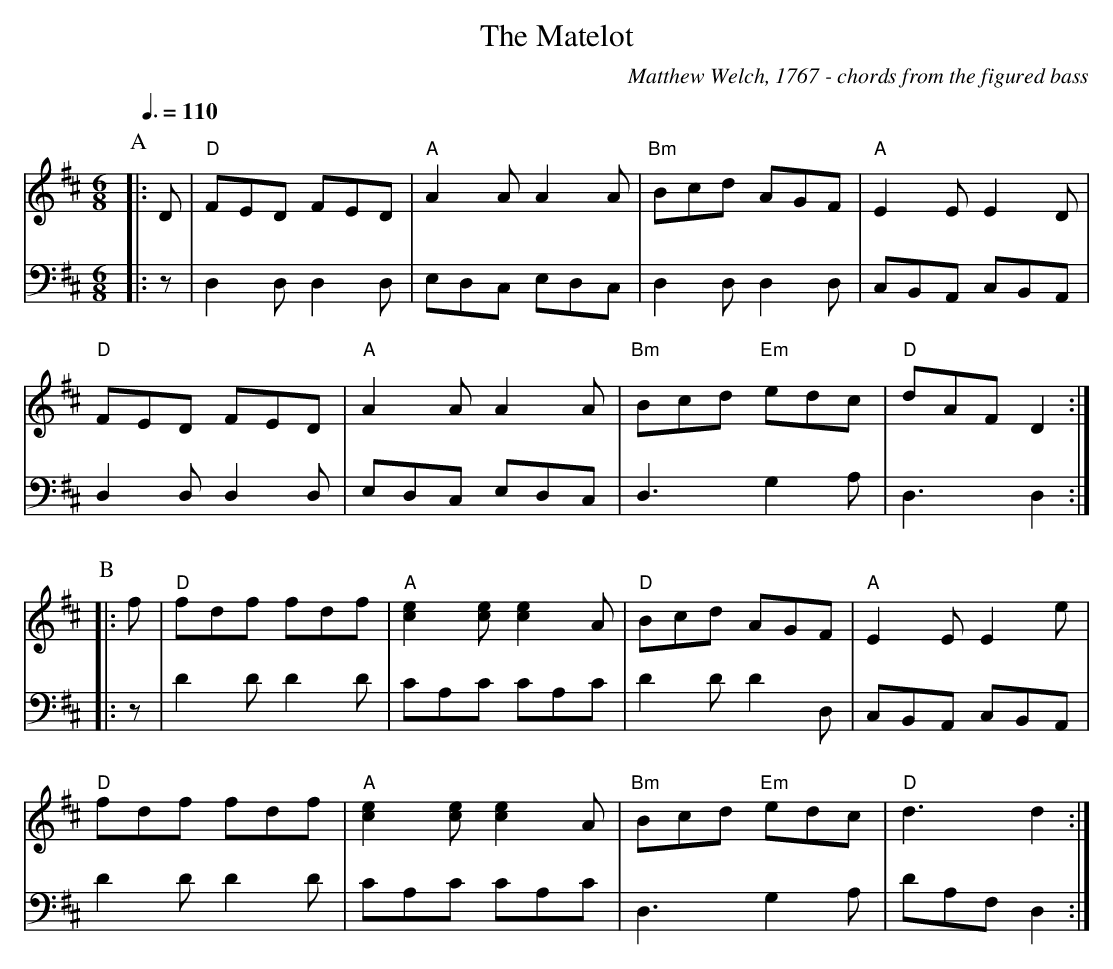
X:1
T:The Matelot
C:Matthew Welch, 1767 - chords from the figured bass
M:6/8
L:1/8
Q:3/8=110
K:D
P:A
V:1
|: D | "D"FED FED | "A"A2A A2A | "Bm"Bcd AGF | "A"E2E E2D |
"D"FED FED | "A"A2A A2A | "Bm"Bcd "Em"edc | "D"dAF D2 :|
V:2 bass octave=-2
|: z | d2d d2d | edc edc | d2d d2d | cBA cBA |
d2d d2d | edc edc | d3 g2a | d3 d2 :|
P:B
V:1
|: f | "D"fdf fdf | "A"[ce]2[ce] [ce]2A | "D"Bcd AGF | "A"E2E E2e |
"D"fdf fdf | "A"[ce]2[ce] [ce]2A | "Bm"Bcd "Em"edc | "D"d3 d2 :|
V:2
|: z | d'2d' d'2d' | c'ac' c'ac' | d'2d' d'2d | cBA cBA |
d'2d' d'2d' | c'ac' c'ac' | d3g2a | d'af d2 :|
